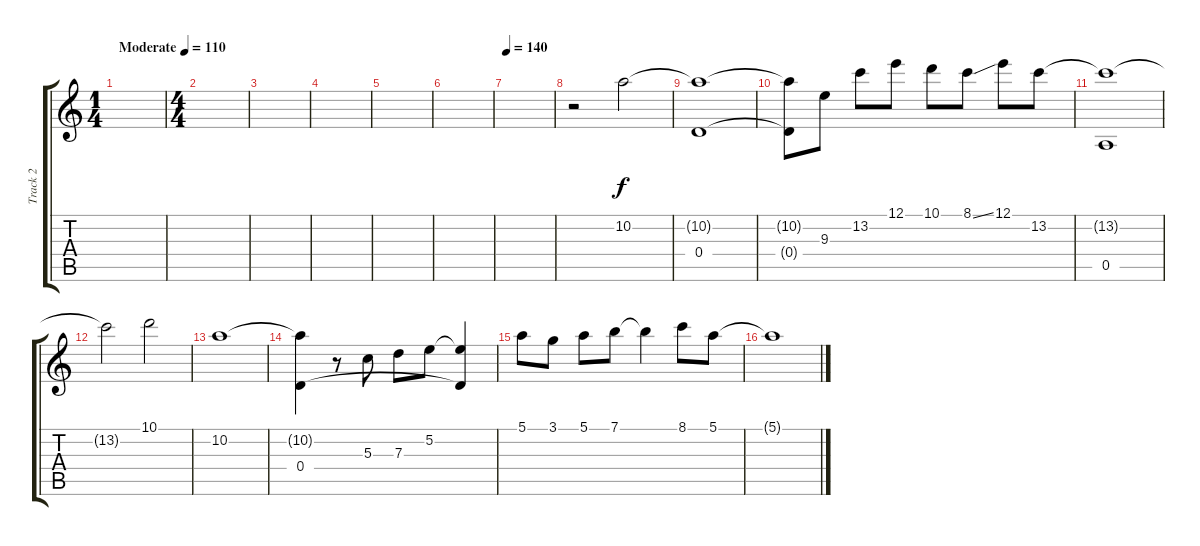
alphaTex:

\track ("Track 2" "Track 2") {instrument distortionguitar}
\staff {score tabs}
\tuning (E4 B3 G3 D3 A2 E2) {hide}
\ts (1 4)
\tempo (110 "Moderate")
\clef g2
\ks c
|
\ts (4 4)
|
|
|
|
|
\tempo 140
|
r.2 10.2.2 |
(10.2{t} 0.4).1 |
(10.2{t} 0.4{t}).8 9.3.8 13.2.8 12.1.8 10.1.8 8.1{ss}.8 12.1.8 13.2.8 |
(13.2{t} 0.5).1 |
13.2{t}.2 10.1.2 |
10.2.1 |
(10.2{t} 0.4).4 r.8 5.3.8 7.3.8 5.2.8 (5.2{t} 0.4{t}).4 |
5.1.8 3.1.8 5.1.8 7.1.8 7.1{t}.4 8.1.8 5.1.8 |
5.1{t}.1
